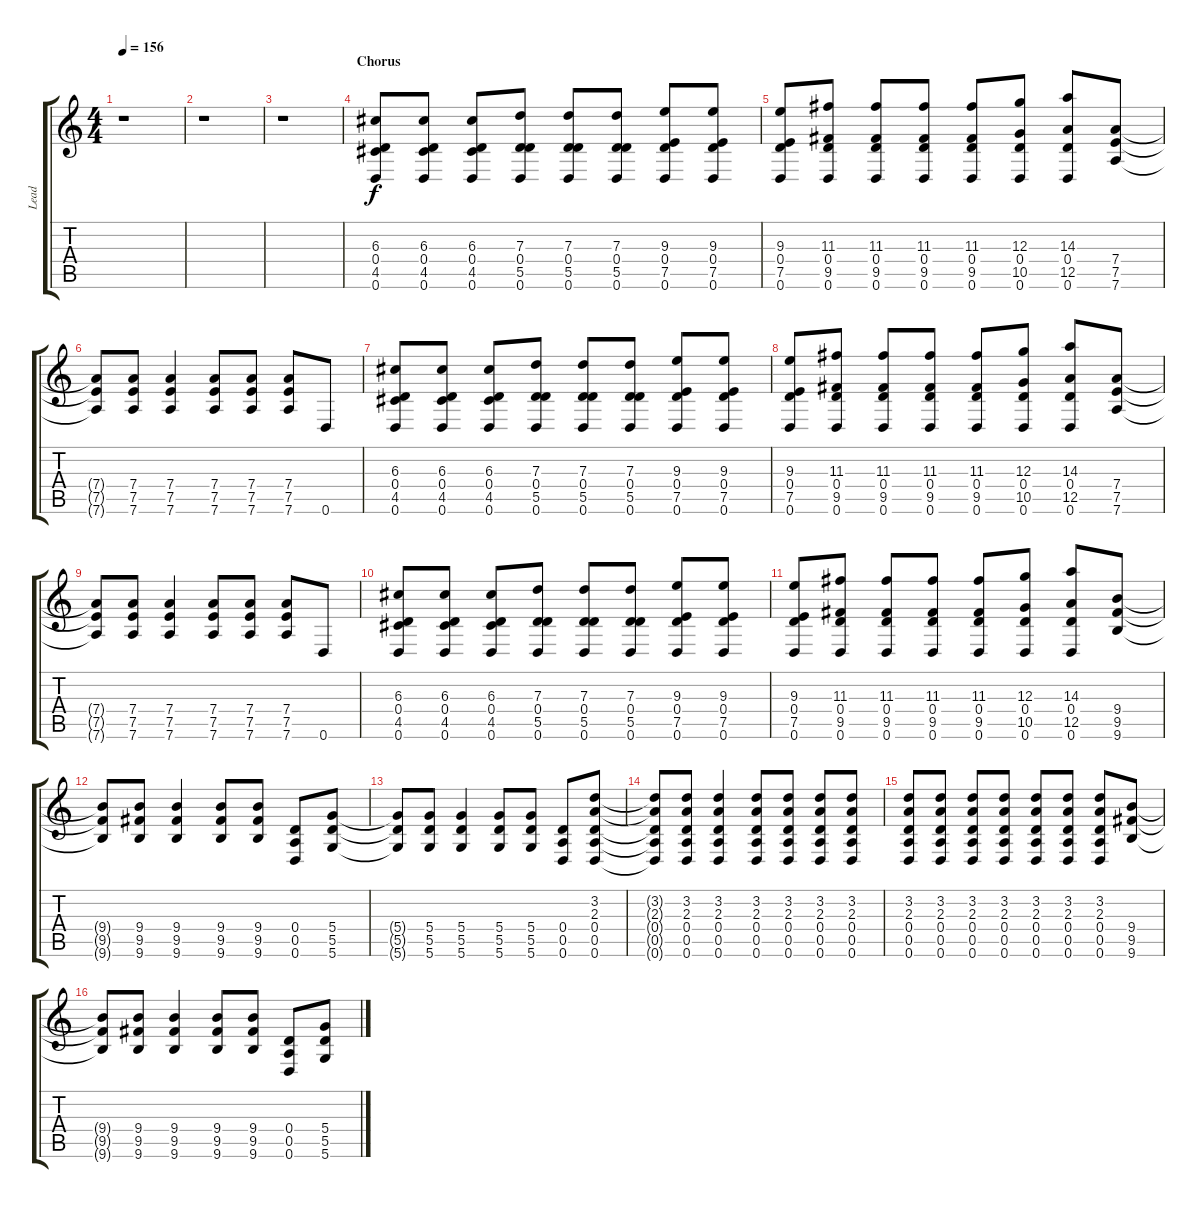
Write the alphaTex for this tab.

\track ("Lead" "Lead") {instrument distortionguitar}
\staff {score tabs}
\tuning (E4 B3 G3 D3 A2 D2) {hide}
\ts (4 4)
\tempo 156
\clef g2
\ks c
r.1{dy f} |
r.1 |
r.1 |
\section ("" "Chorus")
(6.3 0.4 4.5 0.6).8 (6.3 0.4 4.5 0.6).8 (6.3 0.4 4.5 0.6).8 (7.3 0.4 5.5 0.6).8 (7.3 0.4 5.5 0.6).8 (7.3 0.4 5.5 0.6).8 (9.3 0.4 7.5 0.6).8 (9.3 0.4 7.5 0.6).8 |
(9.3 0.4 7.5 0.6).8 (11.3 0.4 9.5 0.6).8 (11.3 0.4 9.5 0.6).8 (11.3 0.4 9.5 0.6).8 (11.3 0.4 9.5 0.6).8 (12.3 0.4 10.5 0.6).8 (14.3 0.4 12.5 0.6).8 (7.4 7.5 7.6).8 |
(7.4{t} 7.5{t} 7.6{t}).8 (7.4 7.5 7.6).8 (7.4 7.5 7.6).4 (7.4 7.5 7.6).8 (7.4 7.5 7.6).8 (7.4 7.5 7.6).8 0.6.8 |
(6.3 0.4 4.5 0.6).8 (6.3 0.4 4.5 0.6).8 (6.3 0.4 4.5 0.6).8 (7.3 0.4 5.5 0.6).8 (7.3 0.4 5.5 0.6).8 (7.3 0.4 5.5 0.6).8 (9.3 0.4 7.5 0.6).8 (9.3 0.4 7.5 0.6).8 |
(9.3 0.4 7.5 0.6).8 (11.3 0.4 9.5 0.6).8 (11.3 0.4 9.5 0.6).8 (11.3 0.4 9.5 0.6).8 (11.3 0.4 9.5 0.6).8 (12.3 0.4 10.5 0.6).8 (14.3 0.4 12.5 0.6).8 (7.4 7.5 7.6).8 |
(7.4{t} 7.5{t} 7.6{t}).8 (7.4 7.5 7.6).8 (7.4 7.5 7.6).4 (7.4 7.5 7.6).8 (7.4 7.5 7.6).8 (7.4 7.5 7.6).8 0.6.8 |
(6.3 0.4 4.5 0.6).8 (6.3 0.4 4.5 0.6).8 (6.3 0.4 4.5 0.6).8 (7.3 0.4 5.5 0.6).8 (7.3 0.4 5.5 0.6).8 (7.3 0.4 5.5 0.6).8 (9.3 0.4 7.5 0.6).8 (9.3 0.4 7.5 0.6).8 |
(9.3 0.4 7.5 0.6).8 (11.3 0.4 9.5 0.6).8 (11.3 0.4 9.5 0.6).8 (11.3 0.4 9.5 0.6).8 (11.3 0.4 9.5 0.6).8 (12.3 0.4 10.5 0.6).8 (14.3 0.4 12.5 0.6).8 (9.4 9.5 9.6).8 |
(9.4{t} 9.5{t} 9.6{t}).8 (9.4 9.5 9.6).8 (9.4 9.5 9.6).4 (9.4 9.5 9.6).8 (9.4 9.5 9.6).8 (0.4 0.5 0.6).8 (5.4 5.5 5.6).8 |
(5.4{t} 5.5{t} 5.6{t}).8 (5.4 5.5 5.6).8 (5.4 5.5 5.6).4 (5.4 5.5 5.6).8 (5.4 5.5 5.6).8 (0.4 0.5 0.6).8 (3.2 2.3 0.4 0.5 0.6).8 |
(3.2{t} 2.3{t} 0.4{t} 0.5{t} 0.6{t}).8 (3.2 2.3 0.4 0.5 0.6).8 (3.2 2.3 0.4 0.5 0.6).4 (3.2 2.3 0.4 0.5 0.6).8 (3.2 2.3 0.4 0.5 0.6).8 (3.2 2.3 0.4 0.5 0.6).8 (3.2 2.3 0.4 0.5 0.6).8 |
(3.2 2.3 0.4 0.5 0.6).8 (3.2 2.3 0.4 0.5 0.6).8 (3.2 2.3 0.4 0.5 0.6).8 (3.2 2.3 0.4 0.5 0.6).8 (3.2 2.3 0.4 0.5 0.6).8 (3.2 2.3 0.4 0.5 0.6).8 (3.2 2.3 0.4 0.5 0.6).8 (9.4 9.5 9.6).8 |
(9.4{t} 9.5{t} 9.6{t}).8 (9.4 9.5 9.6).8 (9.4 9.5 9.6).4 (9.4 9.5 9.6).8 (9.4 9.5 9.6).8 (0.4 0.5 0.6).8 (5.4 5.5 5.6).8
